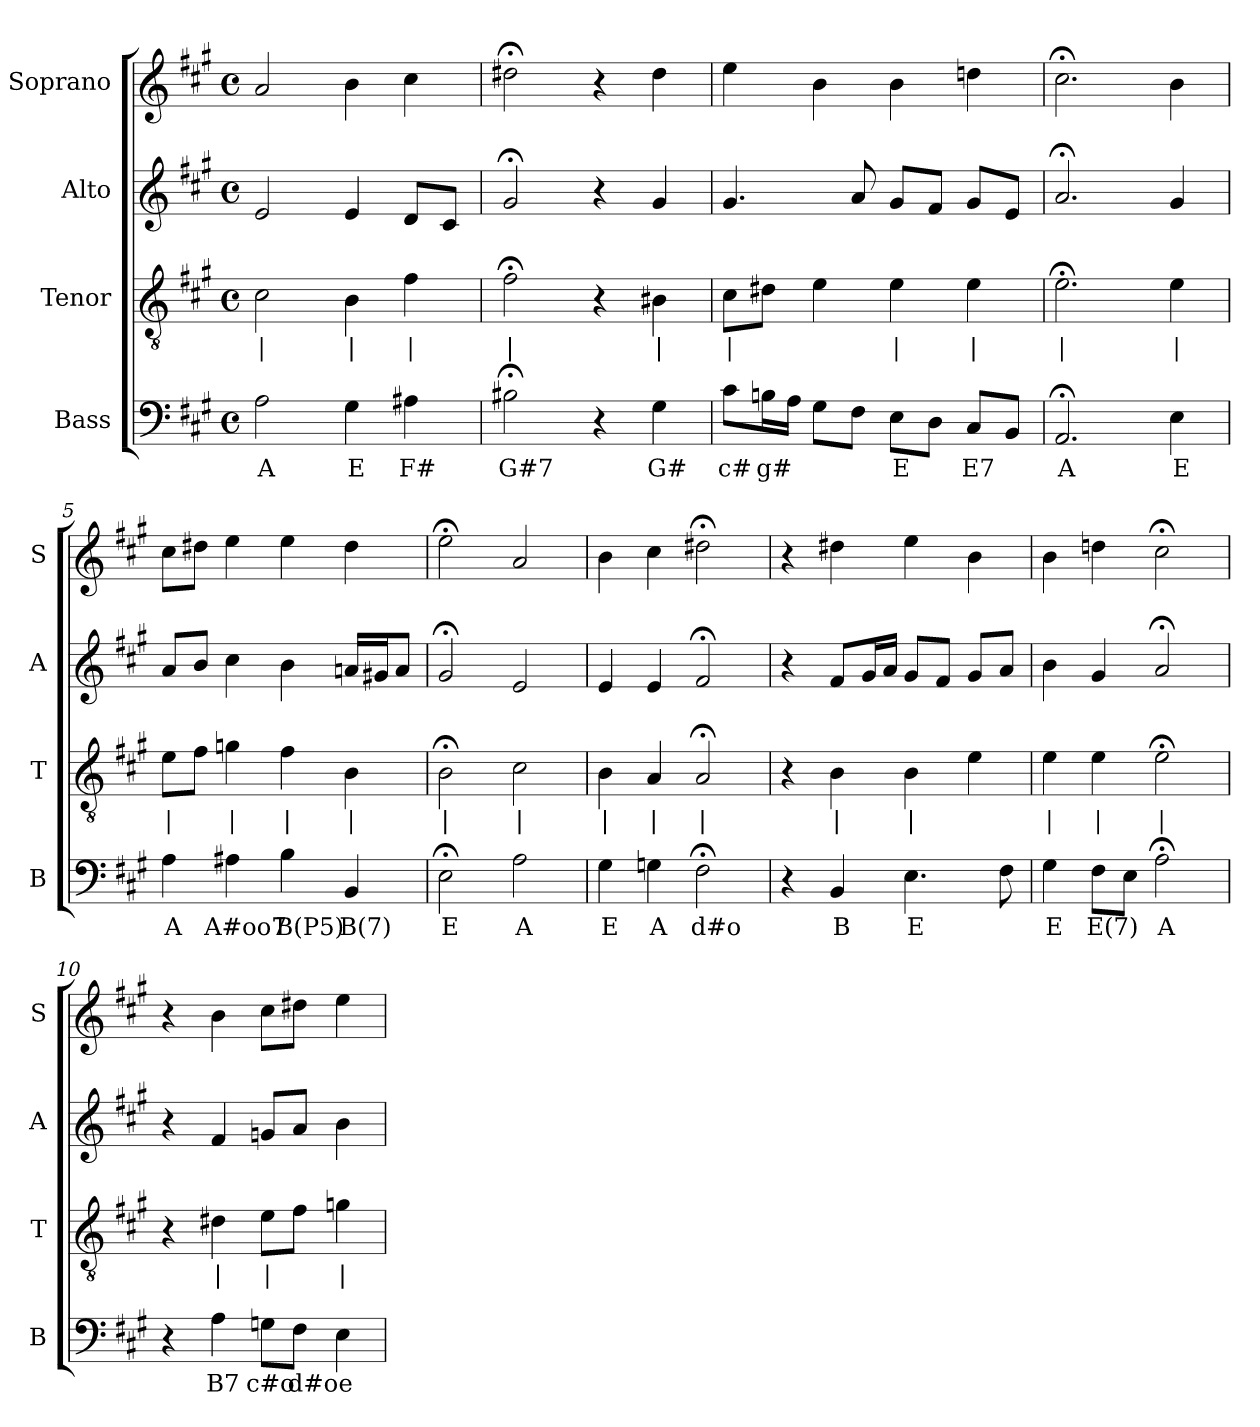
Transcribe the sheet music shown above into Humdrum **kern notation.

**kern	**text	**kern	**text	**kern	**kern
*part4	*part4	*part3	*part3	*part2	*part1
*staff4	*staff4	*staff3	*staff3	*staff2	*staff1
*I"Bass	*	*I"Tenor	*	*I"Alto	*I"Soprano
*I'B	*	*I'T	*	*I'A	*I'S
*clefF4	*	*clefGv2	*	*clefG2	*clefG2
*k[f#c#g#]	*	*k[f#c#g#]	*	*k[f#c#g#]	*k[f#c#g#]
*A:	*	*A:	*	*A:	*A:
*M4/4	*	*M4/4	*	*M4/4	*M4/4
*met(c)	*	*met(c)	*	*met(c)	*met(c)
*MM100	*	*MM100	*	*MM100	*MM100
=1	=1	=1	=1	=1	=1
2A	A	2c#	|	2e	2a
4G#	E	4B	|	4e	4b
4A#X	F#	4f#	|	8dL	4cc#
.	.	.	.	8c#J	.
=2	=2	=2	=2	=2	=2
2B#X;<	G#7	2f#;<	|	2g#;<	2dd#X;<
4r	.	4r	.	4r	4r
4G#	G#	4B#X	|	4g#	4dd#
=3	=3	=3	=3	=3	=3
8c#L	c#	8c#L	|	4.g#	4ee
16BnL	g#	8d#XJ	.	.	.
16AJJ	.	.	.	.	.
8G#L	.	4e	.	.	4b
8F#J	.	.	.	8a	.
8EL	E	4e	|	8g#L	4b
8DJ	.	.	.	8f#J	.
8C#L	E7	4e	|	8g#L	4ddn
8BBJ	.	.	.	8eJ	.
=4	=4	=4	=4	=4	=4
2.AA;<	A	2.e;<	|	2.a;<	2.cc#;<
4E	E	4e	|	4g#	4b
=5	=5	=5	=5	=5	=5
4A	A	8eL	|	8aL	8cc#L
.	.	8f#J	.	8bJ	8dd#XJ
4A#X	A#oo7	4gn	|	4cc#	4ee
4B	B(P5)	4f#	|	4b	4ee
4BB	B(7)	4B	|	16anLL	4dd#
.	.	.	.	16g#XJ	.
.	.	.	.	8aJ	.
=6	=6	=6	=6	=6	=6
2E;<	E	2B;<	|	2g#;<	2ee;<
2A	A	2c#	|	2e	2a
=7	=7	=7	=7	=7	=7
4G#	E	4B	|	4e	4b
4Gn	A	4A	|	4e	4cc#
2F#;<	d#o	2A;<	|	2f#;<	2dd#X;<
=8	=8	=8	=8	=8	=8
4r	.	4r	.	4r	4r
4BB	B	4B	|	8f#L	4dd#X
.	.	.	.	16g#L	.
.	.	.	.	16aJJ	.
4.E	E	4B	|	8g#L	4ee
.	.	.	.	8f#J	.
.	.	4e	.	8g#L	4b
8F#	.	.	.	8aJ	.
=9	=9	=9	=9	=9	=9
4G#	E	4e	|	4b	4b
8F#L	E(7)	4e	|	4g#	4ddn
8EJ	.	.	.	.	.
2A;<	A	2e;<	|	2a;<	2cc#;<
=10	=10	=10	=10	=10	=10
4r	.	4r	.	4r	4r
4A	B7	4d#X	|	4f#	4b
8GnL	c#o	8eL	|	8gnL	8cc#L
8F#J	d#o	8f#J	.	8aJ	8dd#XJ
4E	e	4gn	|	4b	4ee
=	=	=	=	=	=
*-	*-	*-	*-	*-	*-
